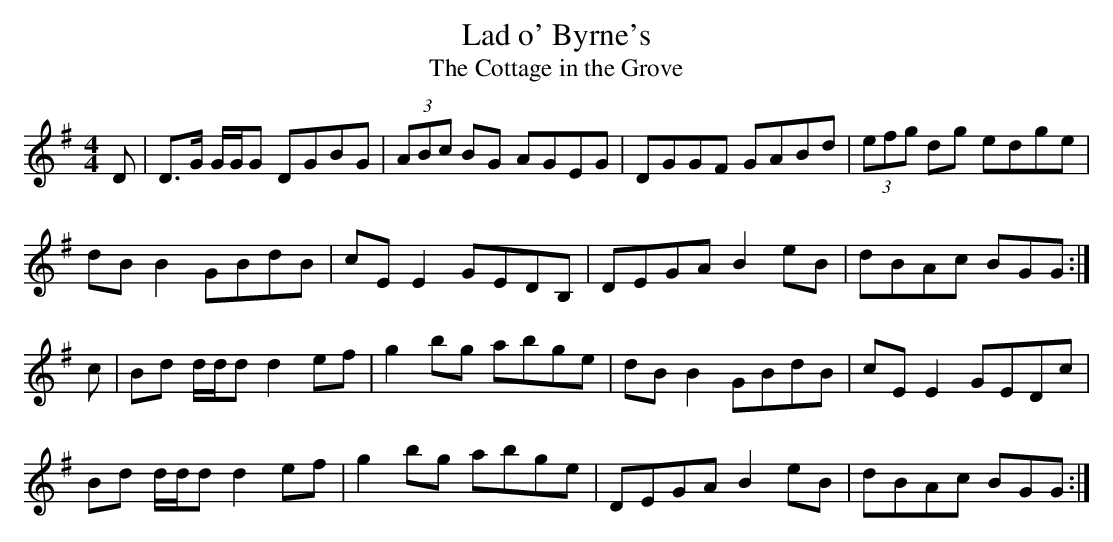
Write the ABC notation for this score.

X:1
T:Lad o' Byrne's
T:Cottage in the Grove, The
M:4/4
L:1/8
K:G
D | D>G G/G/G DGBG | (3ABc BG AGEG | DGGF  GABd  | (3efg dg edge |
    dB  B2    GBdB | cE    E2 GEDB,| DEGA  B2 eB | dBAc     BGG :|
c | Bd  d/d/d d2ef | g2    bg abge | dB B2 GBdB  | cE E2    GEDc |
    Bd  d/d/d d2ef | g2    bg abge | DEGA  B2 eB | dBAc     BGG :|
